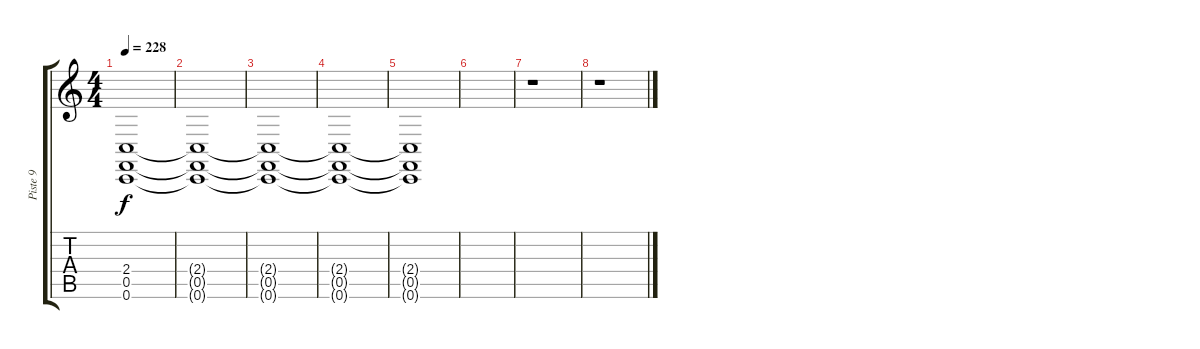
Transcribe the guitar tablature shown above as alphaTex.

\track ("Piste 9" "Piste 9") {instrument seashore}
\staff {score tabs}
\tuning (E4 B3 G3 Bb2 F2 C2) {hide}
\ts (4 4)
\tempo 228
\clef g2
\ks c
(2.4 0.5 0.6).1{dy f instrument pad4choir} |
(2.4{t} 0.5{t} 0.6{t}).1 |
(2.4{t} 0.5{t} 0.6{t}).1{volume 0} |
(2.4{t} 0.5{t} 0.6{t}).1 |
(2.4{t} 0.5{t} 0.6{t}).1 |
|
r.1 |
r.1
